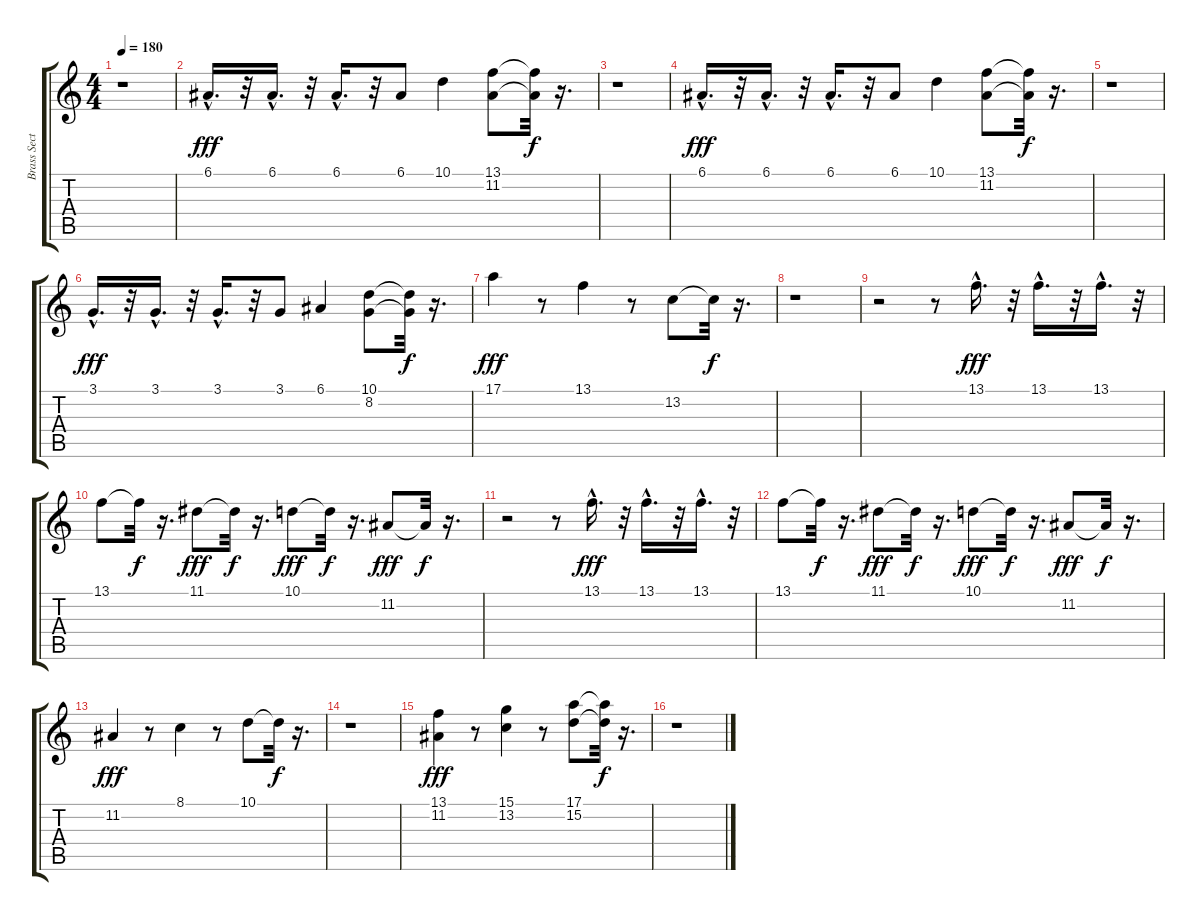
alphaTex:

\track ("Brass Section" "Brass Sect") {instrument frenchhorn}
\staff {score tabs}
\tuning (E4 B3 G3 D3 A2 E2) {hide}
\ts (4 4)
\tempo 180
\clef g2
\ks c
r.1{dy f} |
6.1{hac}.16{d dy fff} r.32 6.1{hac}.16{d} r.32 6.1{hac}.16{d} r.32 6.1.8 10.1.4 (13.1 11.2).8 (13.1{t} 11.2{t}).32{dy f} r.16{d} |
r.1 |
6.1{hac}.16{d dy fff} r.32 6.1{hac}.16{d} r.32 6.1{hac}.16{d} r.32 6.1.8 10.1.4 (13.1 11.2).8 (13.1{t} 11.2{t}).32{dy f} r.16{d} |
r.1 |
3.1{hac}.16{d dy fff} r.32 3.1{hac}.16{d} r.32 3.1{hac}.16{d} r.32 3.1.8 6.1.4 (10.1 8.2).8 (10.1{t} 8.2{t}).32{dy f} r.16{d} |
17.1.4{dy fff} r.8 13.1.4 r.8 13.2.8 13.2{t}.32{dy f} r.16{d} |
r.1 |
r.2 r.8 13.1{hac}.16{d dy fff} r.32 13.1{hac}.16{d} r.32 13.1{hac}.16{d} r.32 |
13.1.8 13.1{t}.32{dy f} r.16{d} 11.1.8{dy fff} 11.1{t}.32{dy f} r.16{d} 10.1.8{dy fff} 10.1{t}.32{dy f} r.16{d} 11.2.8{dy fff} 11.2{t}.32{dy f} r.16{d} |
r.2 r.8 13.1{hac}.16{d dy fff} r.32 13.1{hac}.16{d} r.32 13.1{hac}.16{d} r.32 |
13.1.8 13.1{t}.32{dy f} r.16{d} 11.1.8{dy fff} 11.1{t}.32{dy f} r.16{d} 10.1.8{dy fff} 10.1{t}.32{dy f} r.16{d} 11.2.8{dy fff} 11.2{t}.32{dy f} r.16{d} |
11.2.4{dy fff} r.8 8.1.4 r.8 10.1.8 10.1{t}.32{dy f} r.16{d} |
r.1 |
(13.1 11.2).4{dy fff} r.8 (15.1 13.2).4 r.8 (17.1 15.2).8 (17.1{t} 15.2{t}).32{dy f} r.16{d} |
r.1
